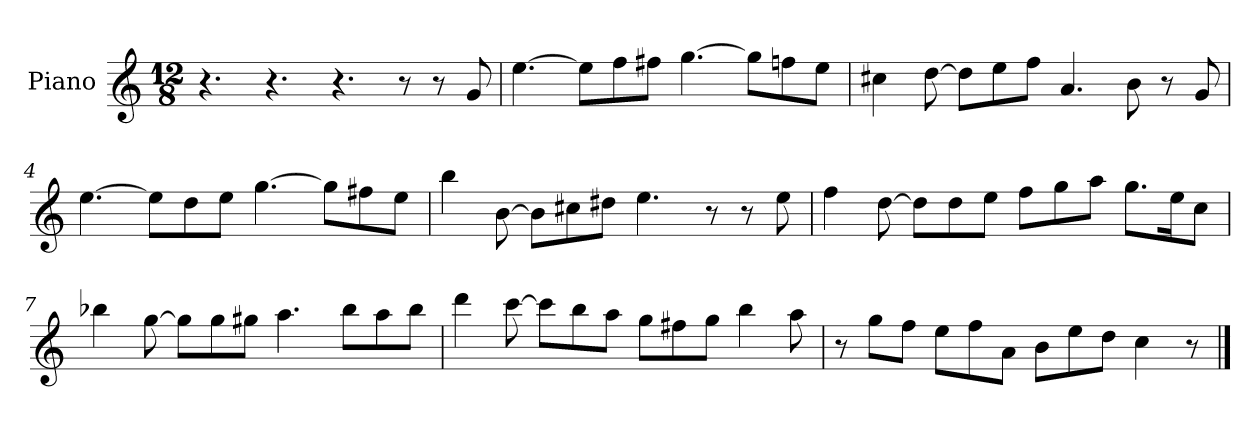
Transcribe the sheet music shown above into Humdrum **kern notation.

**kern
*part1
*staff1
*I"Piano
*I'Pno
*clefG2
*k[]
*C:
*M12/8
=1
4.r
4.r
4.r
8r
8r
8g/
=2
[4.ee\
8ee\L]
8ff\
8ff#X\J
[4.gg\
8gg\L]
8ffn\
8ee\J
=3
4cc#X\
[8dd\
8dd\L]
8ee\
8ff\J
4.a/
8b\
8r
8g/
=4
[4.ee\
8ee\L]
8dd\
8ee\J
[4.gg\
8gg\L]
8ff#X\
8ee\J
=5
4bb\
[8b\
8b\L]
8cc#X\
8dd#X\J
4.ee\
8r
8r
8ee\
=6
4ff\
[8dd\
8dd\L]
8dd\
8ee\J
8ff\L
8gg\
8aa\J
8.gg\L
16ee\K
8cc\J
=7
4bb-X\
[8gg\
8gg\L]
8gg\
8gg#X\J
4.aa\
8bb-\L
8aa\
8bb-\J
=8
4ddd\
[8ccc\
8ccc\L]
8bb\
8aa\J
8gg\L
8ff#X\
8gg\J
4bb\
8aa\
=9
8r
8gg\L
8ff\J
8ee\L
8ff\
8a\J
8b\L
8ee\
8dd\J
4cc\
8r
==
*-
